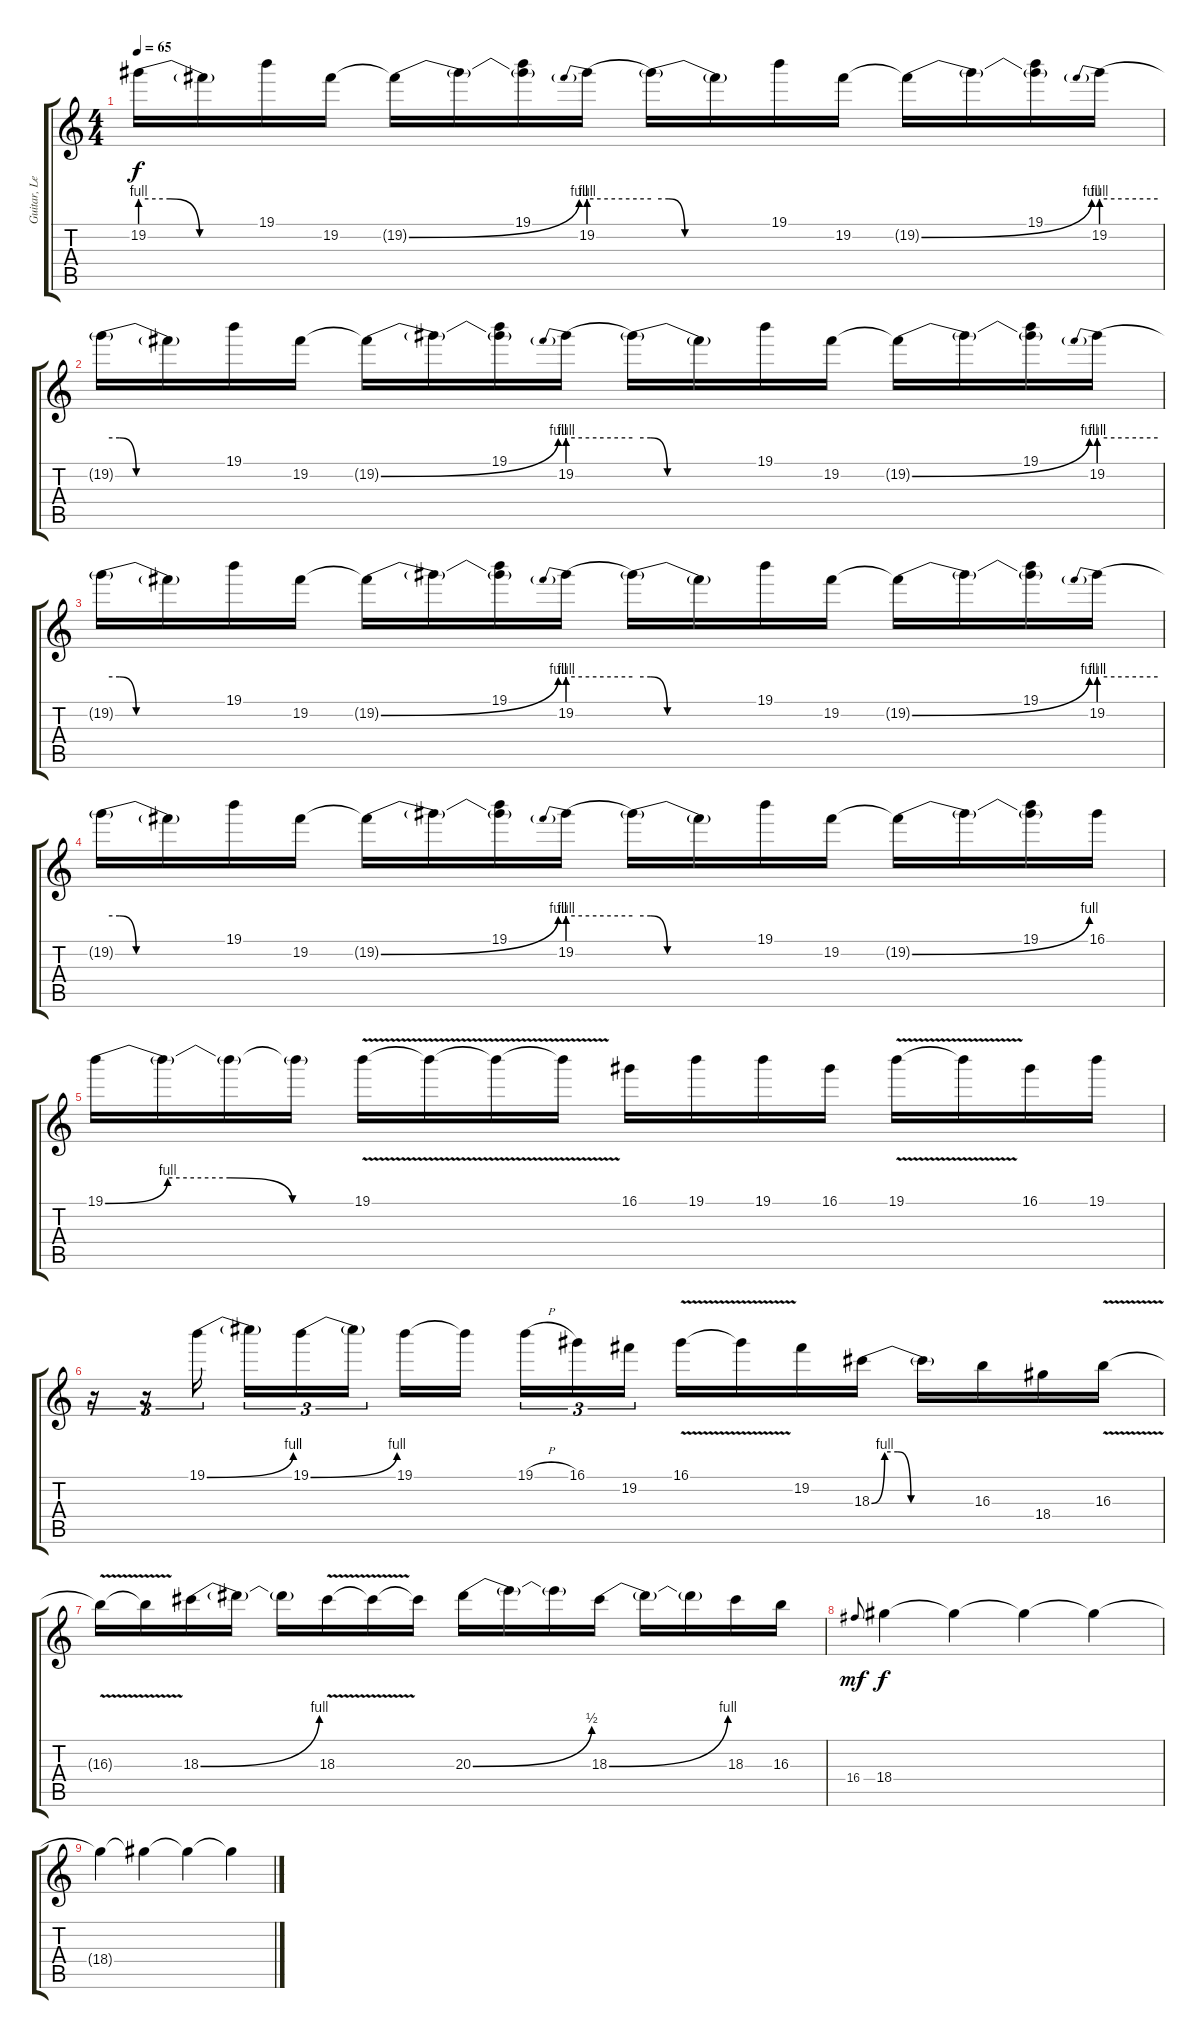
\track ("Guitar, Lead" "Guitar, Le") {mute instrument overdrivenguitar}
\staff {score tabs}
\tuning (E4 B3 G3 D3 A2 E2) {hide}
\ts (4 4)
\tempo 65
\clef g2
\ks c
19.2{be (custom 0 4 15 4 30 0 60 0) t}.16{dy f} 19.2{t}.16 19.1.16 19.2.16 19.2{be (bend 0 0 60 4) t}.16 19.2{t}.16 (19.1 19.2{t}).16 19.2{be (prebend 0 4 60 4)}.16 19.2{be (custom 0 4 15 4 30 0 60 0) t}.16 19.2{be (hold 0 0 60 0) t}.16 19.1.16 19.2.16 19.2{be (bend 0 0 60 4) t}.16 19.2{t}.16 (19.1 19.2{t}).16 19.2{be (prebend 0 4 60 4)}.16 |
19.2{be (custom 0 4 15 4 30 0 60 0) t}.16 19.2{be (hold 0 0 60 0) t}.16 19.1.16 19.2.16 19.2{be (bend 0 0 60 4) t}.16 19.2{t}.16 (19.1 19.2{t}).16 19.2{be (prebend 0 4 60 4)}.16 19.2{be (custom 0 4 15 4 30 0 60 0) t}.16 19.2{be (hold 0 0 60 0) t}.16 19.1.16 19.2.16 19.2{be (bend 0 0 60 4) t}.16 19.2{t}.16 (19.1 19.2{t}).16 19.2{be (prebend 0 4 60 4)}.16 |
19.2{be (custom 0 4 15 4 30 0 60 0) t}.16 19.2{be (hold 0 0 60 0) t}.16 19.1.16 19.2.16 19.2{be (bend 0 0 60 4) t}.16 19.2{t}.16 (19.1 19.2{t}).16 19.2{be (prebend 0 4 60 4)}.16 19.2{be (custom 0 4 15 4 30 0 60 0) t}.16 19.2{be (hold 0 0 60 0) t}.16 19.1.16 19.2.16 19.2{be (bend 0 0 60 4) t}.16 19.2{t}.16 (19.1 19.2{t}).16 19.2{be (prebend 0 4 60 4)}.16 |
19.2{be (custom 0 4 15 4 30 0 60 0) t}.16 19.2{be (hold 0 0 60 0) t}.16 19.1.16 19.2.16 19.2{be (bend 0 0 60 4) t}.16 19.2{t}.16 (19.1 19.2{t}).16 19.2{be (prebend 0 4 60 4)}.16 19.2{be (custom 0 4 15 4 30 0 60 0) t}.16 19.2{be (hold 0 0 60 0) t}.16 19.1.16 19.2.16 19.2{be (bend 0 0 60 4) t}.16 19.2{t}.16 (19.1 19.2{t}).16 16.1.16 |
19.1{be (custom 0 0 15 4 30 4 45 0 60 0)}.16 19.1{t}.16 19.1{t}.16 19.1{t}.16 19.1{v}.16 19.1{v t}.16 19.1{v t}.16 19.1{v t}.16 16.1.16 19.1.16 19.1.16 16.1.16 19.1{v}.16 19.1{v t}.16 16.1.16 19.1.16 |
r.16{tu (3 2) volume 6} r.16{tu (3 2)} 19.1{be (bend 0 0 60 4)}.16{tu (3 2)} 19.1{t}.16{tu (3 2)} 19.1{be (bend 0 0 60 4)}.16{tu (3 2)} 19.1{t}.16{tu (3 2)} 19.1.16 19.1{t}.16 19.1{h}.16{tu (3 2)} 16.1.16{tu (3 2)} 19.2.16{tu (3 2)} 16.1{v}.16 16.1{v t}.16 19.2.16 18.3{be (custom 0 0 15 4 30 4 45 0 60 0)}.16 18.3{be (hold 0 0 60 0) t}.16 16.3.16 18.4.16 16.3{v}.16 |
16.3{v t}.16{volume 5} 16.3{v t}.16 18.3{be (bend 0 0 60 4)}.16 18.3{t}.16 18.3{t}.16 18.3{v}.16 18.3{t}.16 18.3{t}.16 20.3{be (bend 0 0 60 2)}.16 20.3{t}.16 20.3{t}.16 18.3{be (bend 0 0 60 4)}.16 18.3{t}.16 18.3{t}.16 18.3.16 16.3.16 |
16.4.8{gr onbeat dy mf} 18.4.4{dy f} 18.4{t}.4 18.4{t}.4 18.4{t}.4 |
18.4{t}.4 18.4{t}.4 18.4{t}.4 18.4{t}.4
